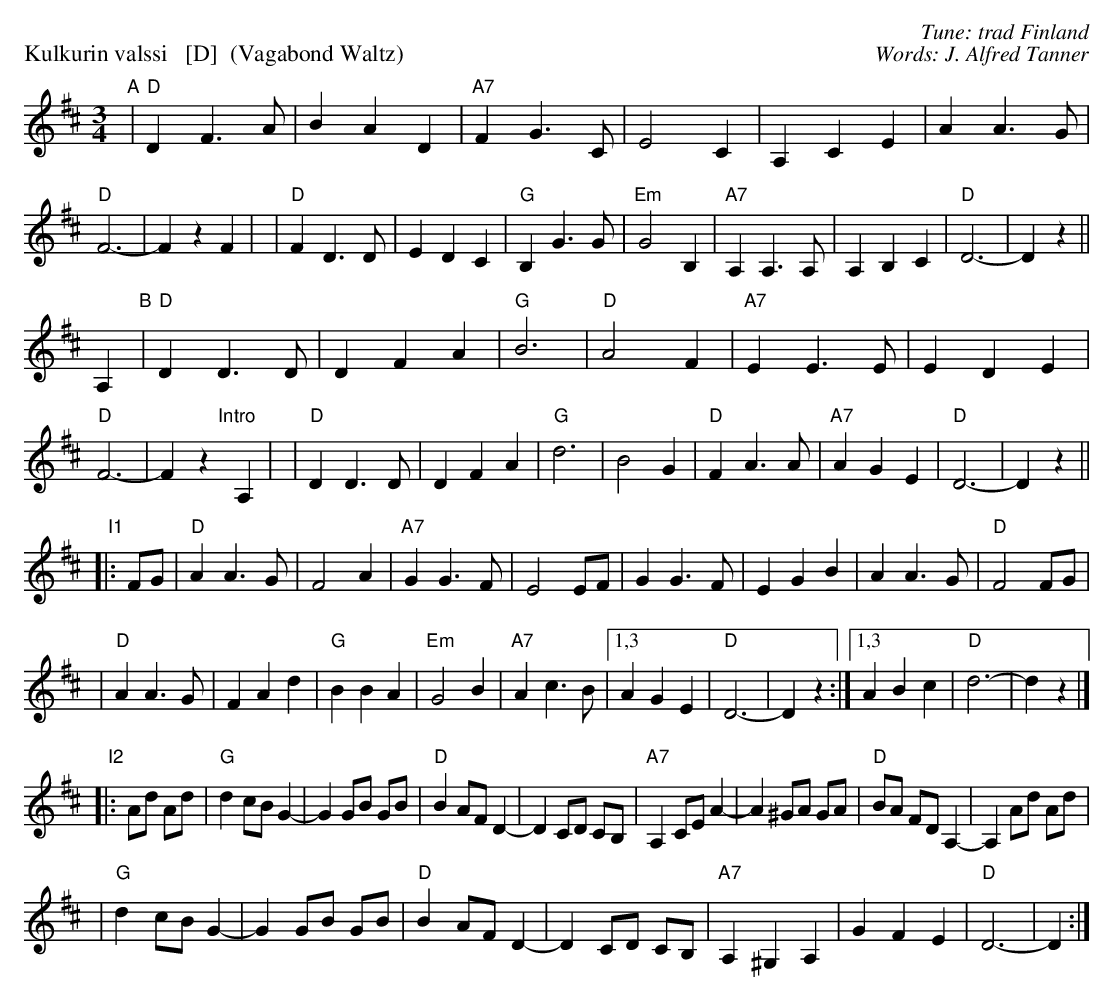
X:1
P: Kulkurin valssi   [D]  (Vagabond Waltz)
C: Tune: trad Finland
C: Words: J. Alfred Tanner
M: 3/4
L: 1/4
K: D
"A"\
| "D"DF>A | BAD | "A7"FG>C | E2C | A,CE | AA>G | "D"F3- | FzF |\
| "D"FD>D | EDC | "G"B,G>G | "Em"G2B, | "A7"A,A,>A, | A,B,C | "D"D3- | Dz ||
A, "B"\
| "D"DD>D | DFA | "G"B3 | "D"A2F | "A7"EE>E | EDE | "D"F3- | Fz"Intro"[|]A, |\
| "D"DD>D | DFA | "G"d3 | B2G | "D"FA>A | "A7"AGE | "D"D3- | Dz ||
"I1"\
|: F/G/ \
| "D"AA>G | F2A | "A7"GG>F | E2E/F/ | GG>F | EGB | AA>G | "D"F2F/G/ |
| "D"AA>G | FAd | "G"BBA | "Em"G2B | "A7"Ac>B |1,3 AGE | "D"D3- | Dz :|1,3 ABc | "D"d3- | dz |]
"I2"\
|: A/d/ A/d/ \
| "G"dc/B/ G- | G G/B/ G/B/ | "D"B A/F/ D- | D C/D/ C/B,/ \
| "A7"A, C/E/ A- | A ^G/A/ G/A/ | "D"B/A/ F/D/ A,- | A, A/d/ A/d/ |
| "G"dc/B/ G- | G G/B/ G/B/ | "D"B A/F/ D- | D C/D/ C/B,/ \
| "A7"A, ^G, A, | GFE | "D"D3- | D :|
